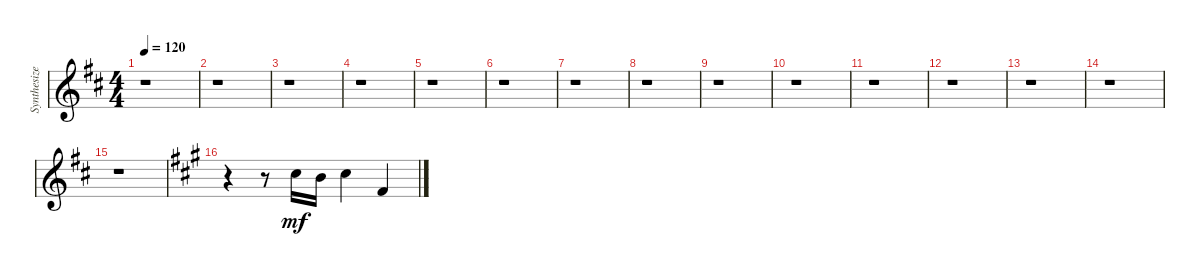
\track ("Synthesizer - 3 (Brass) (Staff 1)" "Synthesize") {instrument synthbrass1}
\staff {score}
\tuning (E4 B3 G3 D3 A2 E2 B1) {hide}
\ts (4 4)
\tempo 120
\clef g2
\ks bminor
r.1{dy mf} |
r.1 |
r.1 |
r.1 |
r.1 |
r.1 |
r.1 |
r.1 |
r.1 |
r.1 |
r.1 |
r.1 |
r.1 |
r.1 |
r.1 |
\ks f#minor
r.4 r.8 9.1.16 7.1.16 9.1.4 2.1.4
